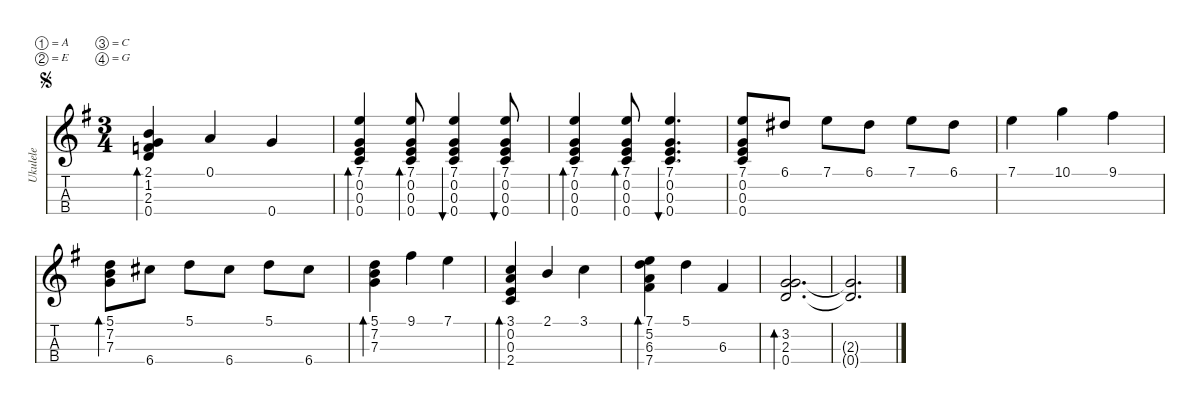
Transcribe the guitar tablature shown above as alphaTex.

\defaultSystemsLayout 4
\hideDynamics
\bracketExtendMode nobrackets
\otherSystemsTrackNameOrientation horizontal
\defaultBarNumberDisplay Hide
\track ("Ukulele" "Ukulele") {defaultSystemsLayout 4 instrument acousticguitarnylon}
\staff {score tabs}
\tuning (A4 E4 C4 G4)
\displaytranspose 0
\ts (3 4)
\jump segno
\tempo (120 hide)
\clef g2
\ks g
(0.4{acc forcenatural} 2.3{acc forcenatural} 1.2{acc forcenatural} 2.1{acc forcenatural}).4{bd 30 dy mf beam Up} 0.1{acc forcenatural}.4{beam Up} 0.4{acc forcenatural}.4{beam Up} |
(0.3{acc forcenatural} 0.4{acc forcenatural} 0.2{acc forcenatural} 7.1{acc forcenatural}).4{bd 30 beam Up} (0.3{acc forcenatural} 0.4{acc forcenatural} 0.2{acc forcenatural} 7.1{acc forcenatural}).8{bd 30 beam Up} (0.3{acc forcenatural} 0.4{acc forcenatural} 0.2{acc forcenatural} 7.1{acc forcenatural}).4{bu 30 beam Up} (0.3{acc forcenatural} 0.4{acc forcenatural} 0.2{acc forcenatural} 7.1{acc forcenatural}).8{bu 30 beam Up} |
(0.3{acc forcenatural} 0.4{acc forcenatural} 0.2{acc forcenatural} 7.1{acc forcenatural}).4{bd 30 beam Up} (0.3{acc forcenatural} 0.4{acc forcenatural} 0.2{acc forcenatural} 7.1{acc forcenatural}).8{bd 30 beam Up} (0.3{acc forcenatural} 0.4{acc forcenatural} 0.2{acc forcenatural} 7.1{acc forcenatural}).4{d bu 30 beam Up} |
(0.3{acc forcenatural} 0.4{acc forcenatural} 0.2{acc forcenatural} 7.1{acc forcenatural}).8{beam Up} 6.1{acc #}.8{beam Up} 7.1{acc forcenatural}.8{beam Down} 6.1{acc #}.8{beam Down} 7.1{acc forcenatural}.8{beam Down} 6.1{acc #}.8{beam Down} |
7.1{acc forcenatural}.4{beam Down} 10.1{acc forcenatural}.4{beam Down} 9.1{acc #}.4{beam Down} |
(5.1{acc forcenatural} 7.3{acc forcenatural} 7.2{acc forcenatural}).8{bd 30 beam Down} 6.4{acc #}.8{beam Down} 5.1{acc forcenatural}.8{beam Down} 6.4{acc #}.8{beam Down} 5.1{acc forcenatural}.8{beam Down} 6.4{acc #}.8{beam Down} |
(5.1{acc forcenatural} 7.3{acc forcenatural} 7.2{acc forcenatural}).4{bd 30 beam Down} 9.1{acc #}.4{beam Down} 7.1{acc forcenatural}.4{beam Down} |
(3.1{acc forcenatural} 0.3{acc forcenatural} 0.2{acc forcenatural} 2.4{acc forcenatural}).4{bd 30 beam Up} 2.1{acc forcenatural}.4{beam Up} 3.1{acc forcenatural}.4{beam Down} |
(7.1{acc forcenatural} 6.3{acc #} 5.2{acc forcenatural} 7.4{acc forcenatural}).4{bd 30 beam Down} 5.1{acc forcenatural}.4{beam Down} 6.3{acc #}.4{beam Up} |
(3.2{acc forcenatural} 0.4{acc forcenatural} 2.3{acc forcenatural}).2{d bd 30 beam Up} |
(2.3{t acc forcenatural} 0.4{t acc forcenatural}).2{d beam Up}
